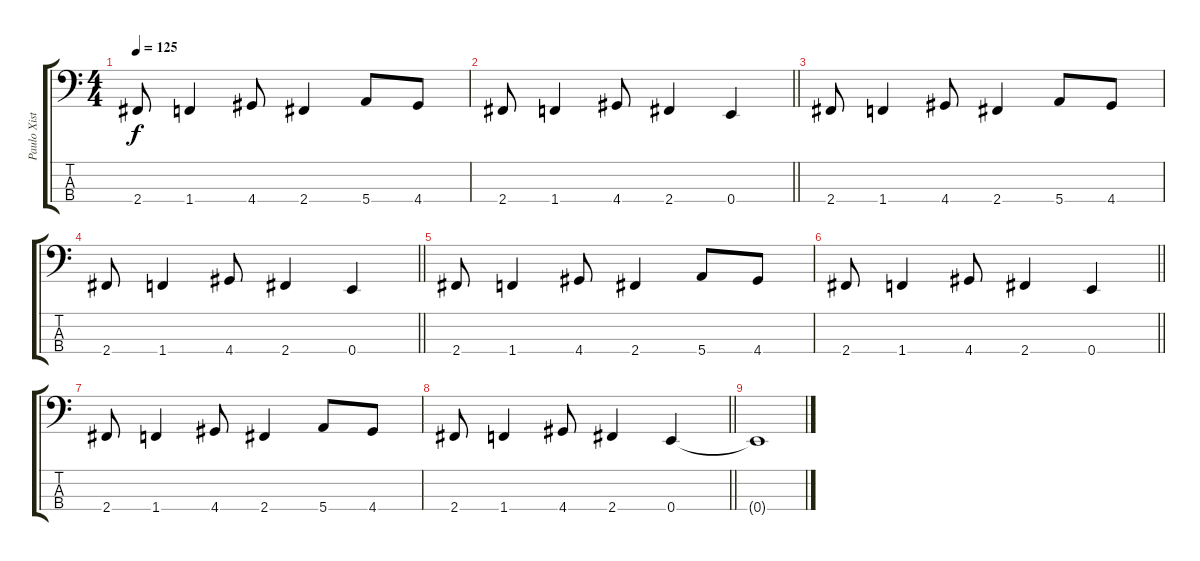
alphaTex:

\track ("Paulo Xisto" "Paulo Xist") {instrument electricbasspick}
\staff {score tabs}
\tuning (G2 D2 A1 E1) {hide}
\ts (4 4)
\tempo 125
\clef f4
\ks c
2.4.8{dy f} 1.4.4 4.4.8 2.4.4 5.4.8 4.4.8 |
\barLineRight lightlight
2.4.8 1.4.4 4.4.8 2.4.4 0.4.4 |
2.4.8 1.4.4 4.4.8 2.4.4 5.4.8 4.4.8 |
\barLineRight lightlight
2.4.8 1.4.4 4.4.8 2.4.4 0.4.4 |
2.4.8 1.4.4 4.4.8 2.4.4 5.4.8 4.4.8 |
\barLineRight lightlight
2.4.8 1.4.4 4.4.8 2.4.4 0.4.4 |
2.4.8 1.4.4 4.4.8 2.4.4 5.4.8 4.4.8 |
\barLineRight lightlight
2.4.8 1.4.4 4.4.8 2.4.4 0.4.4 |
0.4{t}.1
